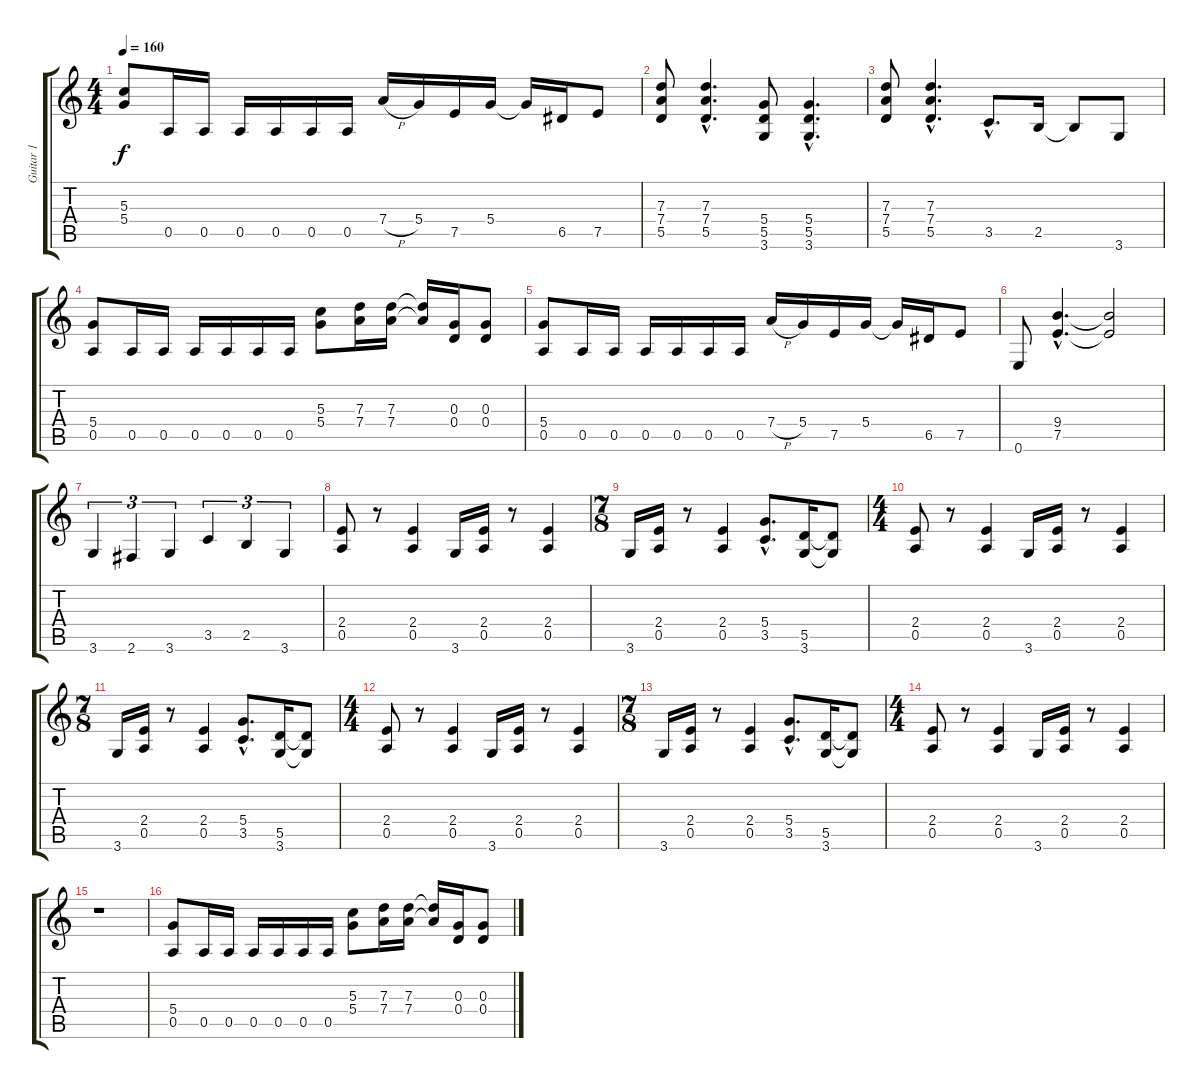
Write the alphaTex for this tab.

\track ("Guitar 1" "Guitar 1") {instrument distortionguitar}
\staff {score tabs}
\tuning (E4 B3 G3 D3 A2 E2) {hide}
\ts (4 4)
\tempo 160
\clef g2
\ks c
(5.3 5.4).8{dy f} 0.5.16 0.5.16 0.5.16 0.5.16 0.5.16 0.5.16 7.4{h}.16 5.4.16 7.5.16 5.4.16 5.4{t}.16 6.5.16 7.5.8 |
(7.3 7.4 5.5).8 (7.3{hac} 7.4{hac} 5.5{hac}).4{d} (5.4 5.5 3.6).8 (5.4{hac} 5.5{hac} 3.6{hac}).4{d} |
(7.3 7.4 5.5).8 (7.3{hac} 7.4{hac} 5.5{hac}).4{d} 3.5{hac}.8{d} 2.5.16 2.5{t}.8 3.6.8 |
(5.4 0.5).8 0.5.16 0.5.16 0.5.16 0.5.16 0.5.16 0.5.16 (5.3 5.4).8 (7.3 7.4).16 (7.3 7.4).16 (7.3{t} 7.4{t}).16 (0.3 0.4).16 (0.3 0.4).8 |
(5.4 0.5).8 0.5.16 0.5.16 0.5.16 0.5.16 0.5.16 0.5.16 7.4{h}.16 5.4.16 7.5.16 5.4.16 5.4{t}.16 6.5.16 7.5.8 |
0.6.8 (9.4{hac} 7.5{hac}).4{d} (9.4{t} 7.5{t}).2 |
3.6.4{tu (3 2)} 2.6.4{tu (3 2)} 3.6.4{tu (3 2)} 3.5.4{tu (3 2)} 2.5.4{tu (3 2)} 3.6.4{tu (3 2)} |
(2.4 0.5).8 r.8 (2.4 0.5).4 3.6.16 (2.4 0.5).16 r.8 (2.4 0.5).4 |
\ts (7 8)
3.6.16 (2.4 0.5).16 r.8 (2.4 0.5).4 (5.4{hac} 3.5{hac}).8{d} (5.5 3.6).16 (5.5{t} 3.6{t}).8 |
\ts (4 4)
(2.4 0.5).8 r.8 (2.4 0.5).4 3.6.16 (2.4 0.5).16 r.8 (2.4 0.5).4 |
\ts (7 8)
3.6.16 (2.4 0.5).16 r.8 (2.4 0.5).4 (5.4{hac} 3.5{hac}).8{d} (5.5 3.6).16 (5.5{t} 3.6{t}).8 |
\ts (4 4)
(2.4 0.5).8 r.8 (2.4 0.5).4 3.6.16 (2.4 0.5).16 r.8 (2.4 0.5).4 |
\ts (7 8)
3.6.16 (2.4 0.5).16 r.8 (2.4 0.5).4 (5.4{hac} 3.5{hac}).8{d} (5.5 3.6).16 (5.5{t} 3.6{t}).8 |
\ts (4 4)
(2.4 0.5).8 r.8 (2.4 0.5).4 3.6.16 (2.4 0.5).16 r.8 (2.4 0.5).4 |
r.1 |
(5.4 0.5).8 0.5.16 0.5.16 0.5.16 0.5.16 0.5.16 0.5.16 (5.3 5.4).8 (7.3 7.4).16 (7.3 7.4).16 (7.3{t} 7.4{t}).16 (0.3 0.4).16 (0.3 0.4).8
